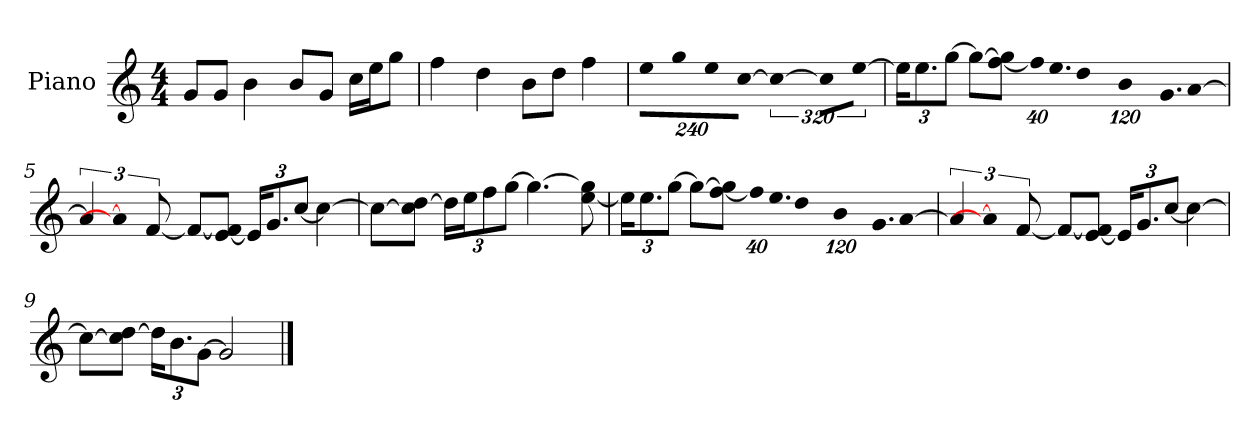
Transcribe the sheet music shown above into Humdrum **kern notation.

**kern
*part1
*staff1
*I"Piano
*I'P-no
*clefG2
*k[]
*M4/4
*MM90
=1
8g/L
8g/J
4b\
8b/L
8g/J
16cc\LL
16ee\J
8gg\J
=2
4ff\
4dd\
8b\L
8dd\J
4ff\
=3
!LO:N:vis=8
960%137ee\L
!LO:N:vis=8
960%137gg\
!LO:N:vis=8
960%137ee\
!LO:N:vis=8
[960%137cc\J
!LO:N:vis=4
640%183cc\_
!LO:N:vis=16
1920%137cc\LL]
!LO:N:vis=16
[1920%137ee\JJ
=4
*Xbrackettup
24ee\KL]
12.ee\
[12gg\J
8gg\L_
[8ff\ 8gg\]J
!LO:N:vis=32
640%23ff\KLL]
!LO:N:vis=16.
960%103ee\
!LO:N:vis=16
1920%137dd\
!LO:N:vis=16
1920%137b\
!LO:N:vis=16.
960%103g\
[384%41a\J
!!LO:LB:g=z
=5
*brackettup
6a/]
1920a\_
[12f/
8f/L_
[8e/ 8f/]J
*Xbrackettup
24e/KL]
12.g/
[12cc/J
4cc\_
=6
8cc\L_
8cc\] [8dd\J
24dd\LL]
24ee\J
12ff\
[12gg\J
4.gg\_
[8ee\ 8gg\]
=7
24ee\KL]
12.ee\
[12gg\J
8gg\L_
[8ff\ 8gg\]J
!LO:N:vis=32
640%23ff\KLL]
!LO:N:vis=16.
960%103ee\
!LO:N:vis=16
1920%137dd\
!LO:N:vis=16
1920%137b\
!LO:N:vis=16.
960%103g\
[384%41a\J
!!LO:LB:g=z
=8
*brackettup
6a/]
1920a\_
[12f/
8f/L_
[8e/ 8f/]J
*Xbrackettup
24e/KL]
12.g/
[12cc/J
4cc\_
=9
8cc\L_
8cc\] [8dd\J
24dd\KL]
12.b\
[12g\J
2g/]
==
*-
